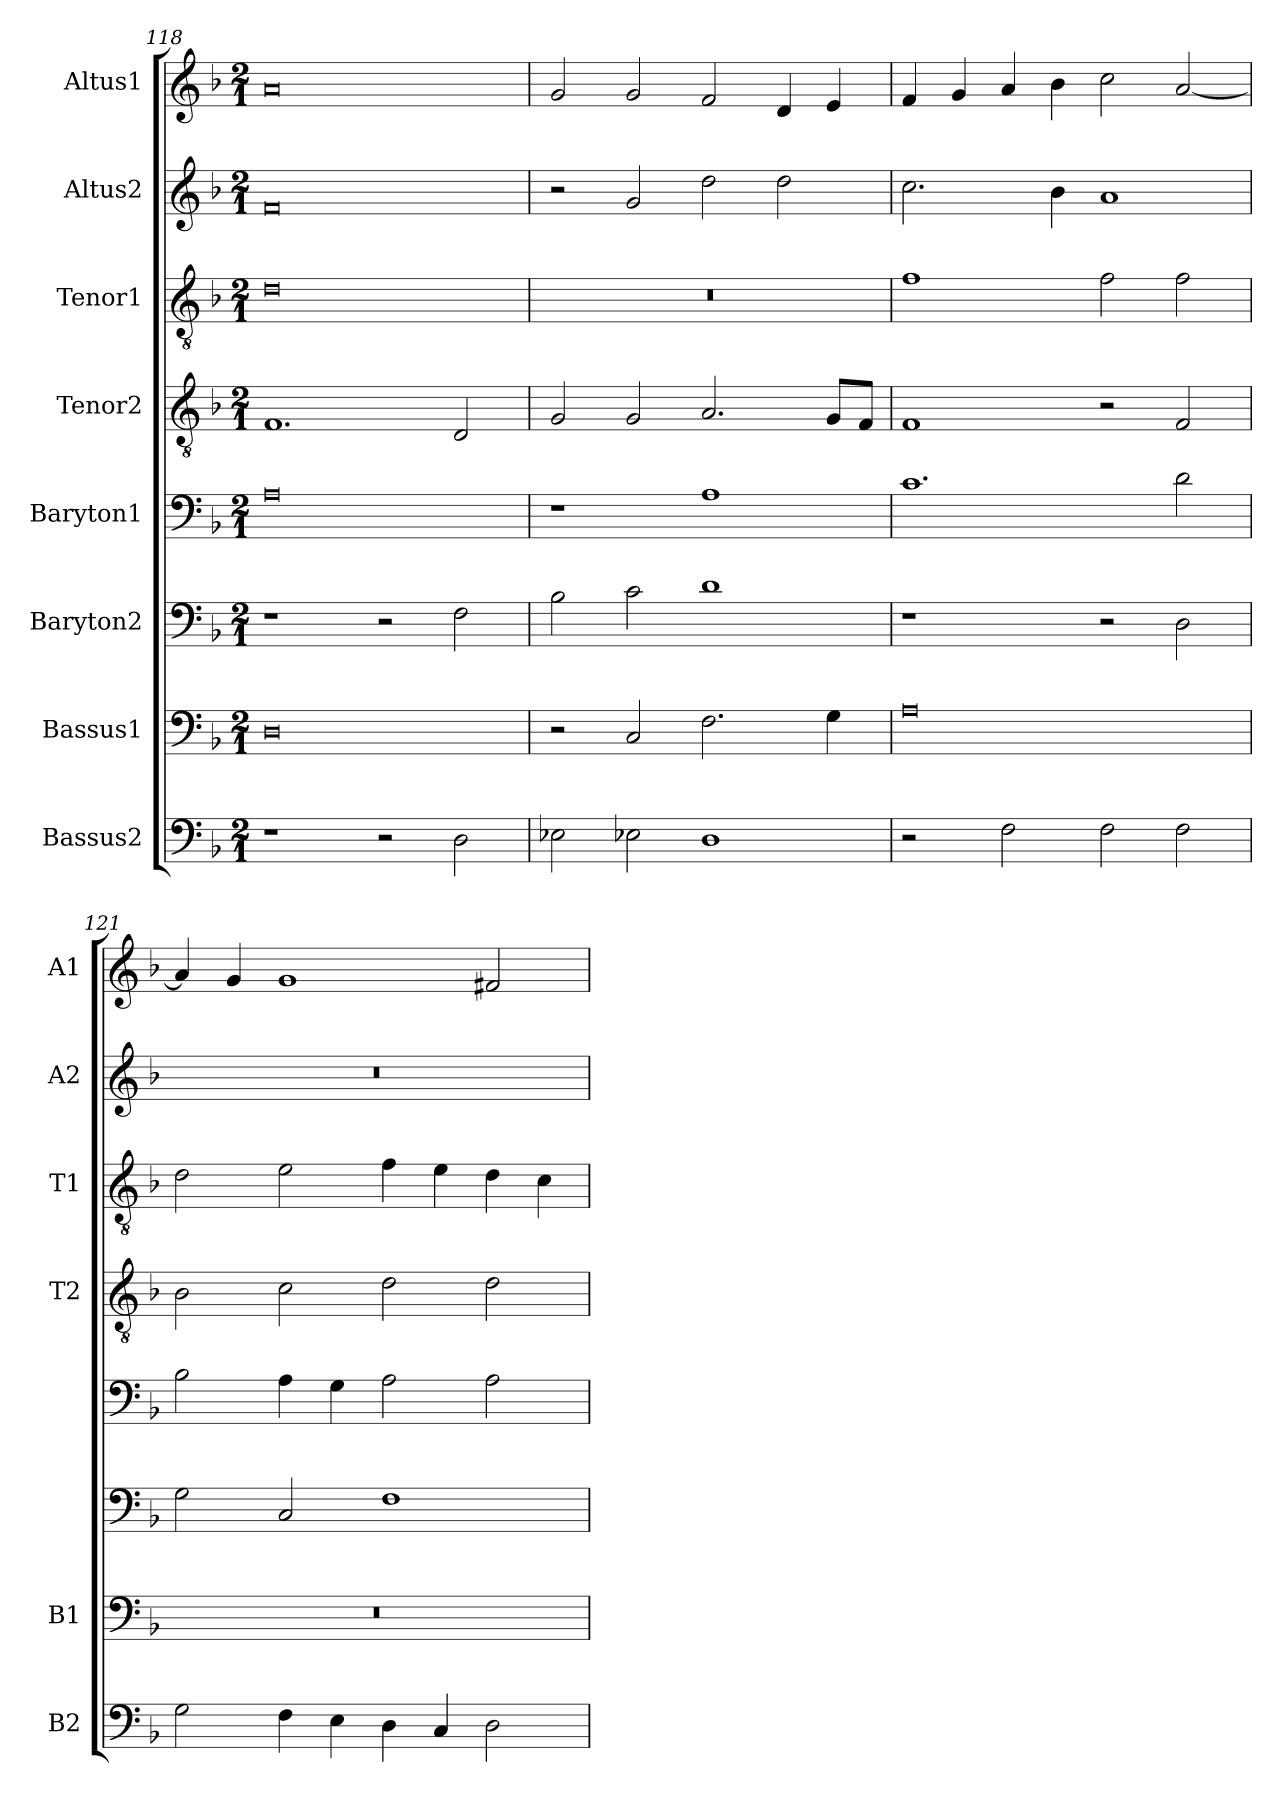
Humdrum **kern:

**kern	**kern	**kern	**kern	**kern	**kern	**kern	**kern
*part8	*part7	*part6	*part5	*part4	*part3	*part2	*part1
*staff8	*staff7	*staff6	*staff5	*staff4	*staff3	*staff2	*staff1
*I"Bassus2	*I"Bassus1	*I"Baryton2	*I"Baryton1	*I"Tenor2	*I"Tenor1	*I"Altus2	*I"Altus1
*I'B2	*I'B1	*	*	*I'T2	*I'T1	*I'A2	*I'A1
*clefF4	*clefF4	*clefF4	*clefF4	*clefGv2	*clefGv2	*clefG2	*clefG2
*k[b-]	*k[b-]	*k[b-]	*k[b-]	*k[b-]	*k[b-]	*k[b-]	*k[b-]
*M2/1	*M2/1	*M2/1	*M2/1	*M2/1	*M2/1	*M2/1	*M2/1
=118	=118	=118	=118	=118	=118	=118	=118
1r	0D	1r	0A	1.F	0d	0f	0a
2r	.	2r	.	.	.	.	.
2D	.	2F	.	2D	.	.	.
=119	=119	=119	=119	=119	=119	=119	=119
2E-X	2r	2B-	1r	2G	0r	2r	2g
2E-X	2C	2c	.	2G	.	2g	2g
1D	2.F	1d	1A	2.A	.	2dd	2f
.	.	.	.	.	.	2dd	4d
.	4G	.	.	8GL	.	.	4e
.	.	.	.	8FJ	.	.	.
=120	=120	=120	=120	=120	=120	=120	=120
2r	0A	1r	1.c	1F	1f	2.cc	4f
.	.	.	.	.	.	.	4g
2F	.	.	.	.	.	.	4a
.	.	.	.	.	.	4b-	4b-
2F	.	2r	.	2r	2f	1a	2cc
2F	.	2D	2d	2F	2f	.	[2a
=121	=121	=121	=121	=121	=121	=121	=121
2G	0r	2G	2B-	2B-	2d	0r	4a]
.	.	.	.	.	.	.	4g
4F	.	2C	4A	2c	2e	.	1g
4E	.	.	4G	.	.	.	.
4D	.	1F	2A	2d	4f	.	.
4C	.	.	.	.	4e	.	.
2D	.	.	2A	2d	4d	.	2f#X
.	.	.	.	.	4c	.	.
=	=	=	=	=	=	=	=
*-	*-	*-	*-	*-	*-	*-	*-
